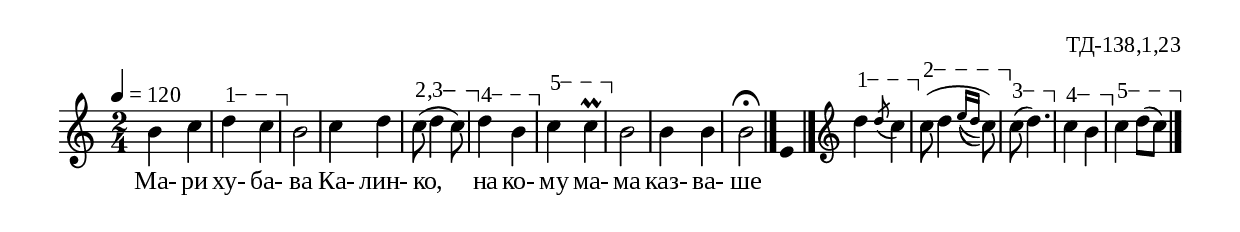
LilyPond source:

%{
TD_138_1_23
%}

\include "td-preamble.ly"

\score {
\relative c'' {
 \tempo 4 = 120
  \time 2/4
b4 c | 
\varA
d\startTextSpan c\stopTextSpan | 
b2 | c4 d | 
\varBC
c8\startTextSpan( d4 c8\stopTextSpan) | 
\varD
d4\startTextSpan b\stopTextSpan | 
\varE
c\startTextSpan c\stopTextSpan\prall | 
b2 | b4 b | b2\fermata
 \bar "|."
 s4 \fixB e,4 \fixC
 \bar "|."
\endm 
 \varA
d'\startTextSpan \acciaccatura d8 c4\stopTextSpan | 
\varB
c8\startTextSpan( d4 \phrasingSlurDown \acciaccatura { e16\([ d] } c8\)\stopTextSpan) \phrasingSlurNeutral |
\varC
c8\startTextSpan( d4.\stopTextSpan) |
\varD
c4\startTextSpan b\stopTextSpan | 
\varE
c\startTextSpan d8([ c\stopTextSpan)]
 \bar "|." 
}
\addlyrics { Ма- ри ху- ба- ва Ка- лин- ко, на ко- му ма- ма каз- ва- ше }
%
\layout {
  indent = #0
  line-width = 190\mm
  ragged-right=##f
}
%
\midi { 
	\context {
		\Score
		tempoWholesPerMinute = #(ly:make-moment 120 4)
		}
	}
}
%
\header{
  opus = "ТД-138,1,23"
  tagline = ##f
}


